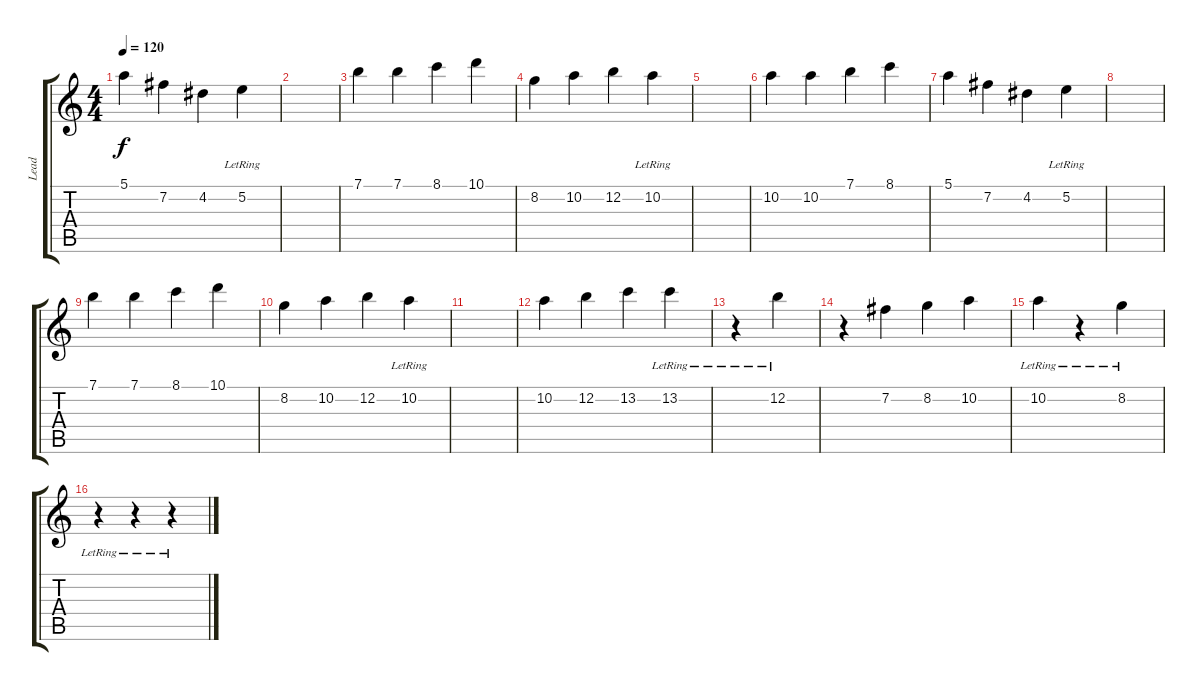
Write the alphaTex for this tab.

\track ("Lead" "Lead") {instrument acousticguitarsteel}
\staff {score tabs}
\tuning (E4 B3 G3 D3 A2 E2) {hide}
\ts (4 4)
\tempo 120
\clef g2
\ks c
5.1.4{dy f} 7.2.4 4.2.4 5.2{lr}.4 |
|
7.1.4 7.1.4 8.1.4 10.1.4 |
8.2.4 10.2.4 12.2.4 10.2{lr}.4 |
|
10.2.4 10.2.4 7.1.4 8.1.4 |
5.1.4 7.2.4 4.2.4 5.2{lr}.4 |
|
7.1.4 7.1.4 8.1.4 10.1.4 |
8.2.4 10.2.4 12.2.4 10.2{lr}.4 |
|
10.2.4 12.2.4 13.2.4 13.2{lr}.4 |
r.4 12.2{lr}.4 |
r.4 7.2.4 8.2.4 10.2.4 |
10.2{lr}.4 r.4 8.2{lr}.4 |
r.4 r.4 r.4
